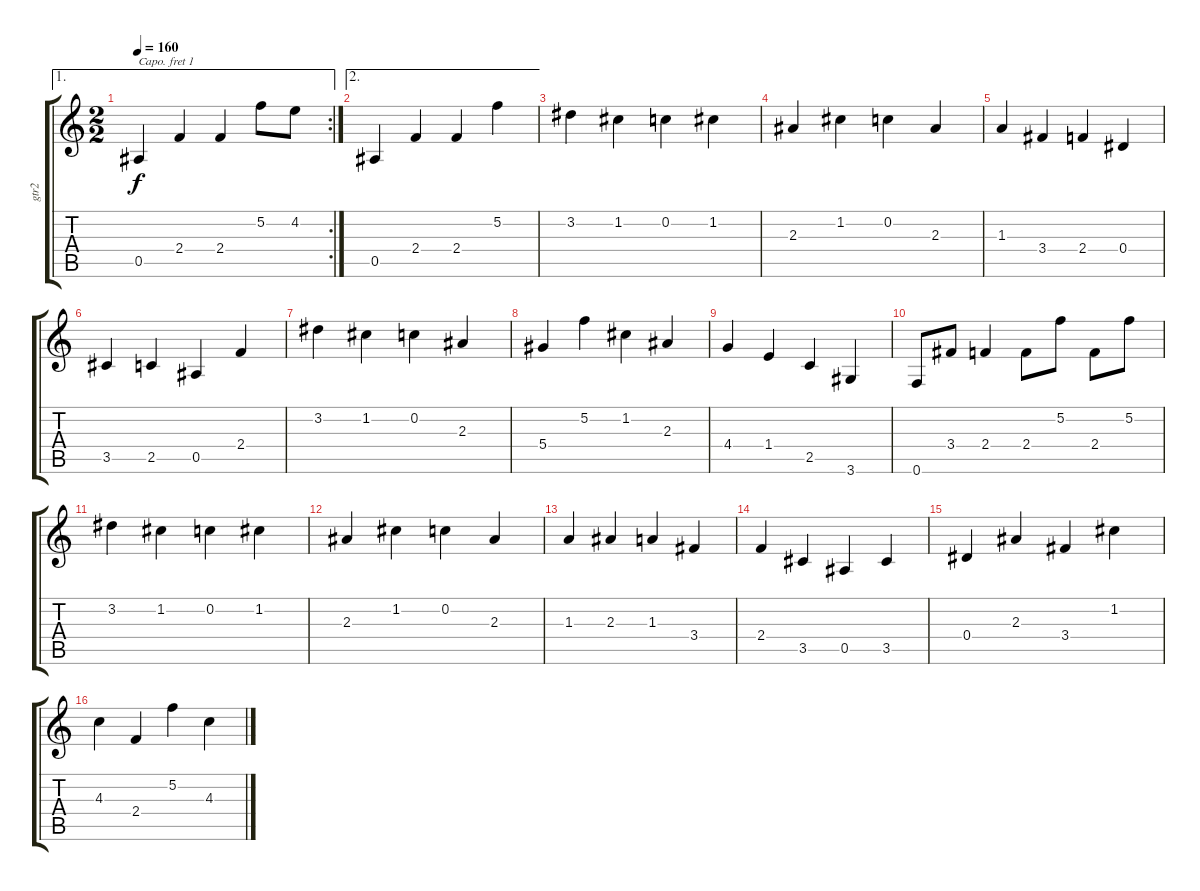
\track ("gtr2" "gtr2") {instrument acousticguitarnylon}
\staff {score tabs}
\capo 1
\tuning (E4 B3 G3 D3 A2 E2) {hide}
\ae 1
\rc 2
\ts (2 2)
\tempo 160
\clef g2
\ks c
0.5.4{dy f} 2.4.4 2.4.4 5.2.8 4.2.8 |
\ae 2
0.5.4 2.4.4 2.4.4 5.2.4 |
3.2.4 1.2.4 0.2.4 1.2.4 |
2.3.4 1.2.4 0.2.4 2.3.4 |
1.3.4 3.4.4 2.4.4 0.4.4 |
3.5.4 2.5.4 0.5.4 2.4.4 |
3.2.4 1.2.4 0.2.4 2.3.4 |
5.4.4 5.2.4 1.2.4 2.3.4 |
4.4.4 1.4.4 2.5.4 3.6.4 |
0.6.8 3.4.8 2.4.4 2.4.8 5.2.8 2.4.8 5.2.8 |
3.2.4 1.2.4 0.2.4 1.2.4 |
2.3.4 1.2.4 0.2.4 2.3.4 |
1.3.4 2.3.4 1.3.4 3.4.4 |
2.4.4 3.5.4 0.5.4 3.5.4 |
0.4.4 2.3.4 3.4.4 1.2.4 |
4.3.4 2.4.4 5.2.4 4.3.4
